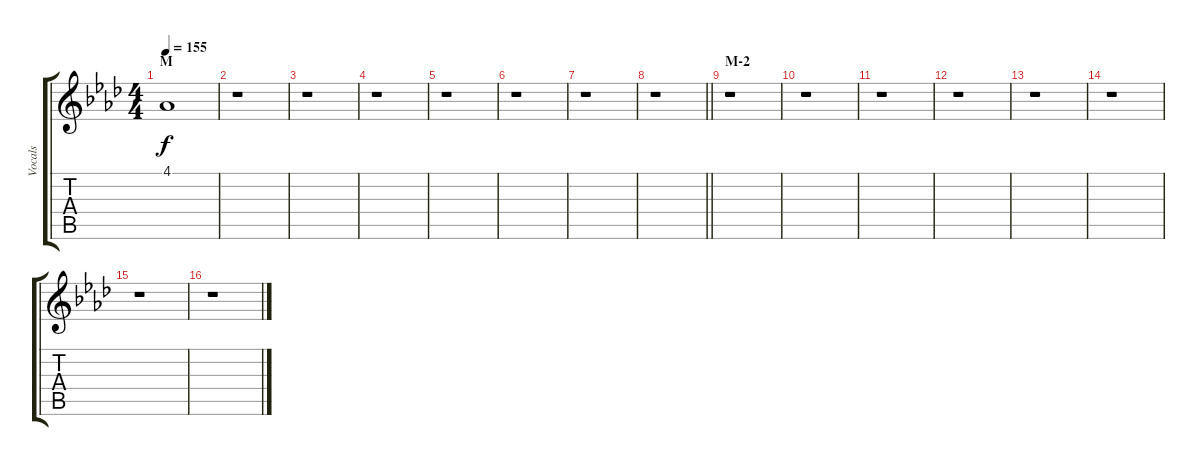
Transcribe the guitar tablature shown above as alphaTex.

\track ("Vocals" "Vocals") {instrument voiceoohs}
\staff {score tabs}
\tuning (E4 B3 G3 D3 A2 E2) {hide}
\ts (4 4)
\section ("" "M")
\tempo 155
\clef g2
\ks ab
4.1.1{dy f} |
r.1 |
r.1 |
r.1 |
r.1 |
r.1 |
r.1 |
\barLineRight lightlight
r.1 |
\section ("" "M-2")
r.1 |
r.1 |
r.1 |
r.1 |
r.1 |
r.1 |
r.1 |
r.1
